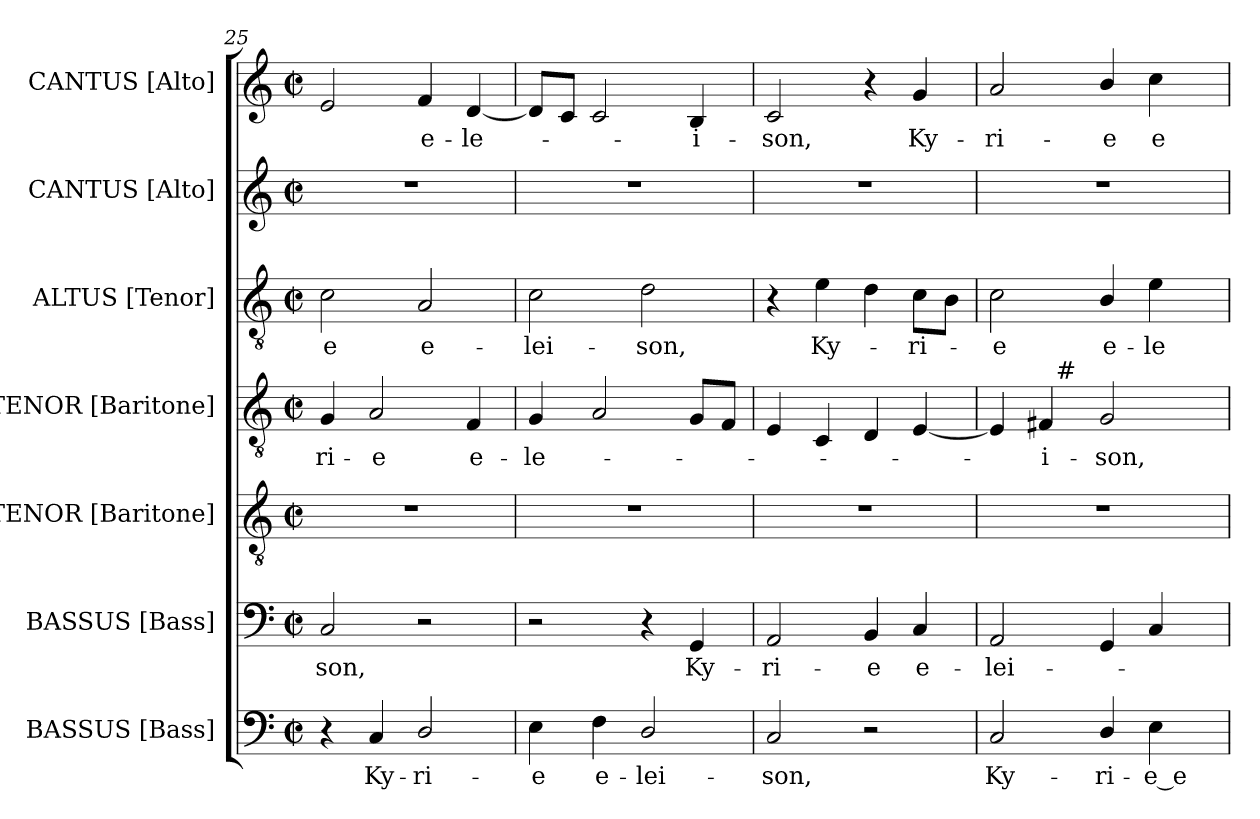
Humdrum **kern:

**kern	**text	**kern	**text	**kern	**kern	**text	**kern	**text	**kern	**kern	**text
*part7	*part7	*part6	*part6	*part5	*part4	*part4	*part3	*part3	*part2	*part1	*part1
*staff7	*staff7	*staff6	*staff6	*staff5	*staff4	*staff4	*staff3	*staff3	*staff2	*staff1	*staff1
*I"BASSUS [Bass]	*	*I"BASSUS [Bass]	*	*I"TENOR [Baritone]	*I"TENOR [Baritone]	*	*I"ALTUS [Tenor]	*	*I"CANTUS [Alto]	*I"CANTUS [Alto]	*
*I'B.	*	*I'B.	*	*I'Bar.	*I'Bar.	*	*I'T.	*	*I'A.	*I'A.	*
*clefF4	*	*clefF4	*	*clefGv2	*clefGv2	*	*clefGv2	*	*clefG2	*clefG2	*
*	*	*	*	*ITrd7c12	*ITrd7c12	*	*ITrd7c12	*	*	*	*
*k[]	*	*k[]	*	*k[]	*k[]	*	*k[]	*	*k[]	*k[]	*
*C:	*	*C:	*	*C:	*C:	*	*C:	*	*C:	*C:	*
*M2/2	*	*M2/2	*	*M2/2	*M2/2	*	*M2/2	*	*M2/2	*M2/2	*
*met(c|)	*	*met(c|)	*	*met(c|)	*met(c|)	*	*met(c|)	*	*met(c|)	*met(c|)	*
=25	=25	=25	=25	=25	=25	=25	=25	=25	=25	=25	=25
!	!	!	!LO:LY:b:color=#000000	!	!	!	!	!	!	!	!
!	!	!	!	!	!	!LO:LY:b:color=#000000	!	!	!	!	!
!	!	!	!	!	!	!	!	!LO:LY:b:color=#000000	!	!	!
4r	.	2Ci/	-son,	1r	4GGi/	-ri-	2Ci\	-e	1r	2ei/	.
!	!LO:LY:b:color=#000000	!	!	!	!	!	!	!	!	!	!
!	!	!	!	!	!	!LO:LY:b:color=#000000	!	!	!	!	!
4Ci/	Ky-	.	.	.	2AAi/	-e	.	.	.	.	.
!	!LO:LY:b:color=#000000	!	!	!	!	!	!	!	!	!	!
!	!	!	!	!	!	!	!	!LO:LY:b:color=#000000	!	!	!
!	!	!	!	!	!	!	!	!	!	!	!LO:LY:b:color=#000000
2Di/	-ri-	2r	.	.	.	.	2AAi/	e-	.	4fi/	e-
!	!	!	!	!	!	!LO:LY:b:color=#000000	!	!	!	!	!
!	!	!	!	!	!	!	!	!	!	!	!LO:LY:b:color=#000000
.	.	.	.	.	4FFi/	e-	.	.	.	[<4di/	-le-
=26	=26	=26	=26	=26	=26	=26	=26	=26	=26	=26	=26
!	!LO:LY:b:color=#000000	!	!	!	!	!	!	!	!	!	!
!	!	!	!	!	!	!LO:LY:b:color=#000000	!	!	!	!	!
!	!	!	!	!	!	!	!	!LO:LY:b:color=#000000	!	!	!
4Ei\	-e	2r	.	1r	4GGi/	-le-	2Ci\	-lei-	1r	8di/L]	.
.	.	.	.	.	.	.	.	.	.	8ci/J	.
!	!LO:LY:b:color=#000000	!	!	!	!	!	!	!	!	!	!
4Fi\	e-	.	.	.	2AAi/	.	.	.	.	2ci/	.
!	!LO:LY:b:color=#000000	!	!	!	!	!	!	!	!	!	!
!	!	!	!	!	!	!	!	!LO:LY:b:color=#000000	!	!	!
2Di/	-lei-	4r	.	.	.	.	2Di\	-son,	.	.	.
!	!	!	!LO:LY:b:color=#000000	!	!	!	!	!	!	!	!
!	!	!	!	!	!	!	!	!	!	!	!LO:LY:b:color=#000000
.	.	4GGi/	Ky-	.	8GGi/L	.	.	.	.	4Bi/	-i-
.	.	.	.	.	8FFi/J	.	.	.	.	.	.
=27	=27	=27	=27	=27	=27	=27	=27	=27	=27	=27	=27
!	!LO:LY:b:color=#000000	!	!	!	!	!	!	!	!	!	!
!	!	!	!LO:LY:b:color=#000000	!	!	!	!	!	!	!	!
!	!	!	!	!	!	!	!	!	!	!	!LO:LY:b:color=#000000
2Ci/	-son,	2AAi/	-ri-	1r	4EEi/	.	4r	.	1r	2ci/	-son,
!	!	!	!	!	!	!	!	!LO:LY:b:color=#000000	!	!	!
.	.	.	.	.	4CCi/	.	4Ei\	Ky-	.	.	.
!	!	!	!LO:LY:b:color=#000000	!	!	!	!	!	!	!	!
2r	.	4BBi/	-e	.	4DDi/	.	4Di\	.	.	4r	.
!	!	!	!LO:LY:b:color=#000000	!	!	!	!	!	!	!	!
!	!	!	!	!	!	!	!	!LO:LY:b:color=#000000	!	!	!
!	!	!	!	!	!	!	!	!	!	!	!LO:LY:b:color=#000000
.	.	4Ci/	e-	.	[<4EEi/	.	8Ci\L	-ri-	.	4gi/	Ky-
.	.	.	.	.	.	.	8BBi\J	.	.	.	.
=28	=28	=28	=28	=28	=28	=28	=28	=28	=28	=28	=28
!	!LO:LY:b:color=#000000	!	!	!	!	!	!	!	!	!	!
!	!	!	!LO:LY:b:color=#000000	!	!	!	!	!	!	!	!
!	!	!	!	!	!	!	!	!LO:LY:b:color=#000000	!	!	!
!	!	!	!	!	!	!	!	!	!	!	!LO:LY:b:color=#000000
*	*	*	*	*	*^	*	*	*	*	*	*
2Ci/	Ky-	2AAi/	-lei-	1r	4EEi/]	4ryy	.	2Ci\	-e	1r	2ai/	-ri-
!	!	!	!	!	!	!	!LO:LY:b:color=#000000	!	!	!	!	!
.	.	.	.	.	4FF#i/	32ryy	-i-	.	.	.	.	.
.	.	.	.	.	.	256ryy	.	.	.	.	.	.
!	!	!	!	!	!	!LO:TX:a:t=#	!	!	!	!	!	!
.	.	.	.	.	.	2ryy	.	.	.	.	.	.
!	!LO:LY:b:color=#000000	!	!	!	!	!	!	!	!	!	!	!
!	!	!	!	!	!	!	!LO:LY:b:color=#000000	!	!	!	!	!
!	!	!	!	!	!	!	!	!	!LO:LY:b:color=#000000	!	!	!
!	!	!	!	!	!	!	!	!	!	!	!	!LO:LY:b:color=#000000
4Di/	-ri-	4GGi/	.	.	2GGi/	.	-son,	4BBi/	e-	.	4bi/	-e
!	!LO:LY:b:color=#000000	!	!	!	!	!	!	!	!	!	!	!
!	!	!	!	!	!	!	!	!	!LO:LY:b:color=#000000	!	!	!
!	!	!	!	!	!	!	!	!	!	!	!	!LO:LY:b:color=#000000
4Ei\	-e_e-	4Ci/	.	.	.	.	.	4Ei\	-le-	.	4cci\	e-
.	.	.	.	.	.	8ryy	.	.	.	.	.	.
.	.	.	.	.	.	16ryy	.	.	.	.	.	.
.	.	.	.	.	.	64..ryy	.	.	.	.	.	.
*	*	*	*	*	*v	*v	*	*	*	*	*	*
=	=	=	=	=	=	=	=	=	=	=	=
*-	*-	*-	*-	*-	*-	*-	*-	*-	*-	*-	*-
